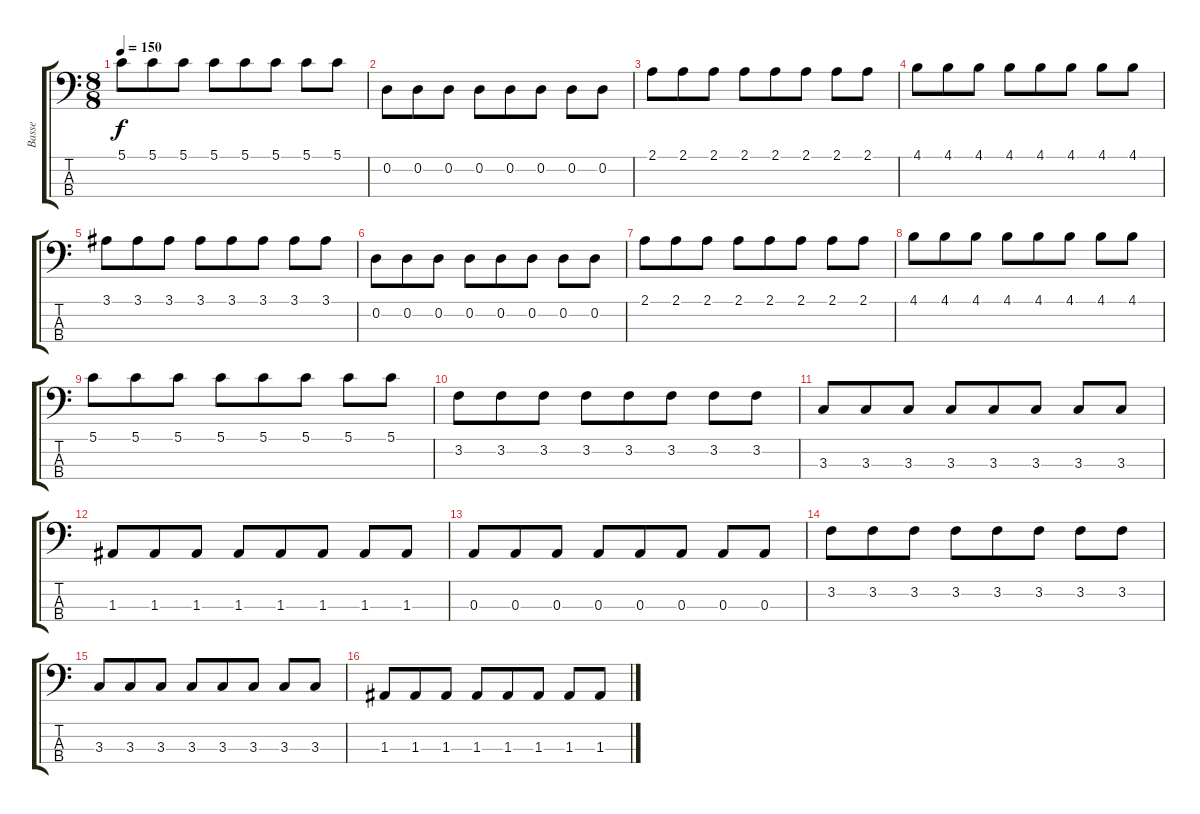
\track ("Basse" "Basse") {instrument acousticbass}
\staff {score tabs}
\tuning (G2 D2 A1 E1) {hide}
\ts (8 8)
\tempo 150
\clef f4
\ks c
5.1.8{dy f} 5.1.8 5.1.8 5.1.8 5.1.8 5.1.8 5.1.8 5.1.8 |
0.2.8 0.2.8 0.2.8 0.2.8 0.2.8 0.2.8 0.2.8 0.2.8 |
2.1.8 2.1.8 2.1.8 2.1.8 2.1.8 2.1.8 2.1.8 2.1.8 |
4.1.8 4.1.8 4.1.8 4.1.8 4.1.8 4.1.8 4.1.8 4.1.8 |
3.1.8 3.1.8 3.1.8 3.1.8 3.1.8 3.1.8 3.1.8 3.1.8 |
0.2.8 0.2.8 0.2.8 0.2.8 0.2.8 0.2.8 0.2.8 0.2.8 |
2.1.8 2.1.8 2.1.8 2.1.8 2.1.8 2.1.8 2.1.8 2.1.8 |
4.1.8 4.1.8 4.1.8 4.1.8 4.1.8 4.1.8 4.1.8 4.1.8 |
5.1.8 5.1.8 5.1.8 5.1.8 5.1.8 5.1.8 5.1.8 5.1.8 |
3.2.8 3.2.8 3.2.8 3.2.8 3.2.8 3.2.8 3.2.8 3.2.8 |
3.3.8 3.3.8 3.3.8 3.3.8 3.3.8 3.3.8 3.3.8 3.3.8 |
1.3.8 1.3.8 1.3.8 1.3.8 1.3.8 1.3.8 1.3.8 1.3.8 |
0.3.8 0.3.8 0.3.8 0.3.8 0.3.8 0.3.8 0.3.8 0.3.8 |
3.2.8 3.2.8 3.2.8 3.2.8 3.2.8 3.2.8 3.2.8 3.2.8 |
3.3.8 3.3.8 3.3.8 3.3.8 3.3.8 3.3.8 3.3.8 3.3.8 |
1.3.8 1.3.8 1.3.8 1.3.8 1.3.8 1.3.8 1.3.8 1.3.8
